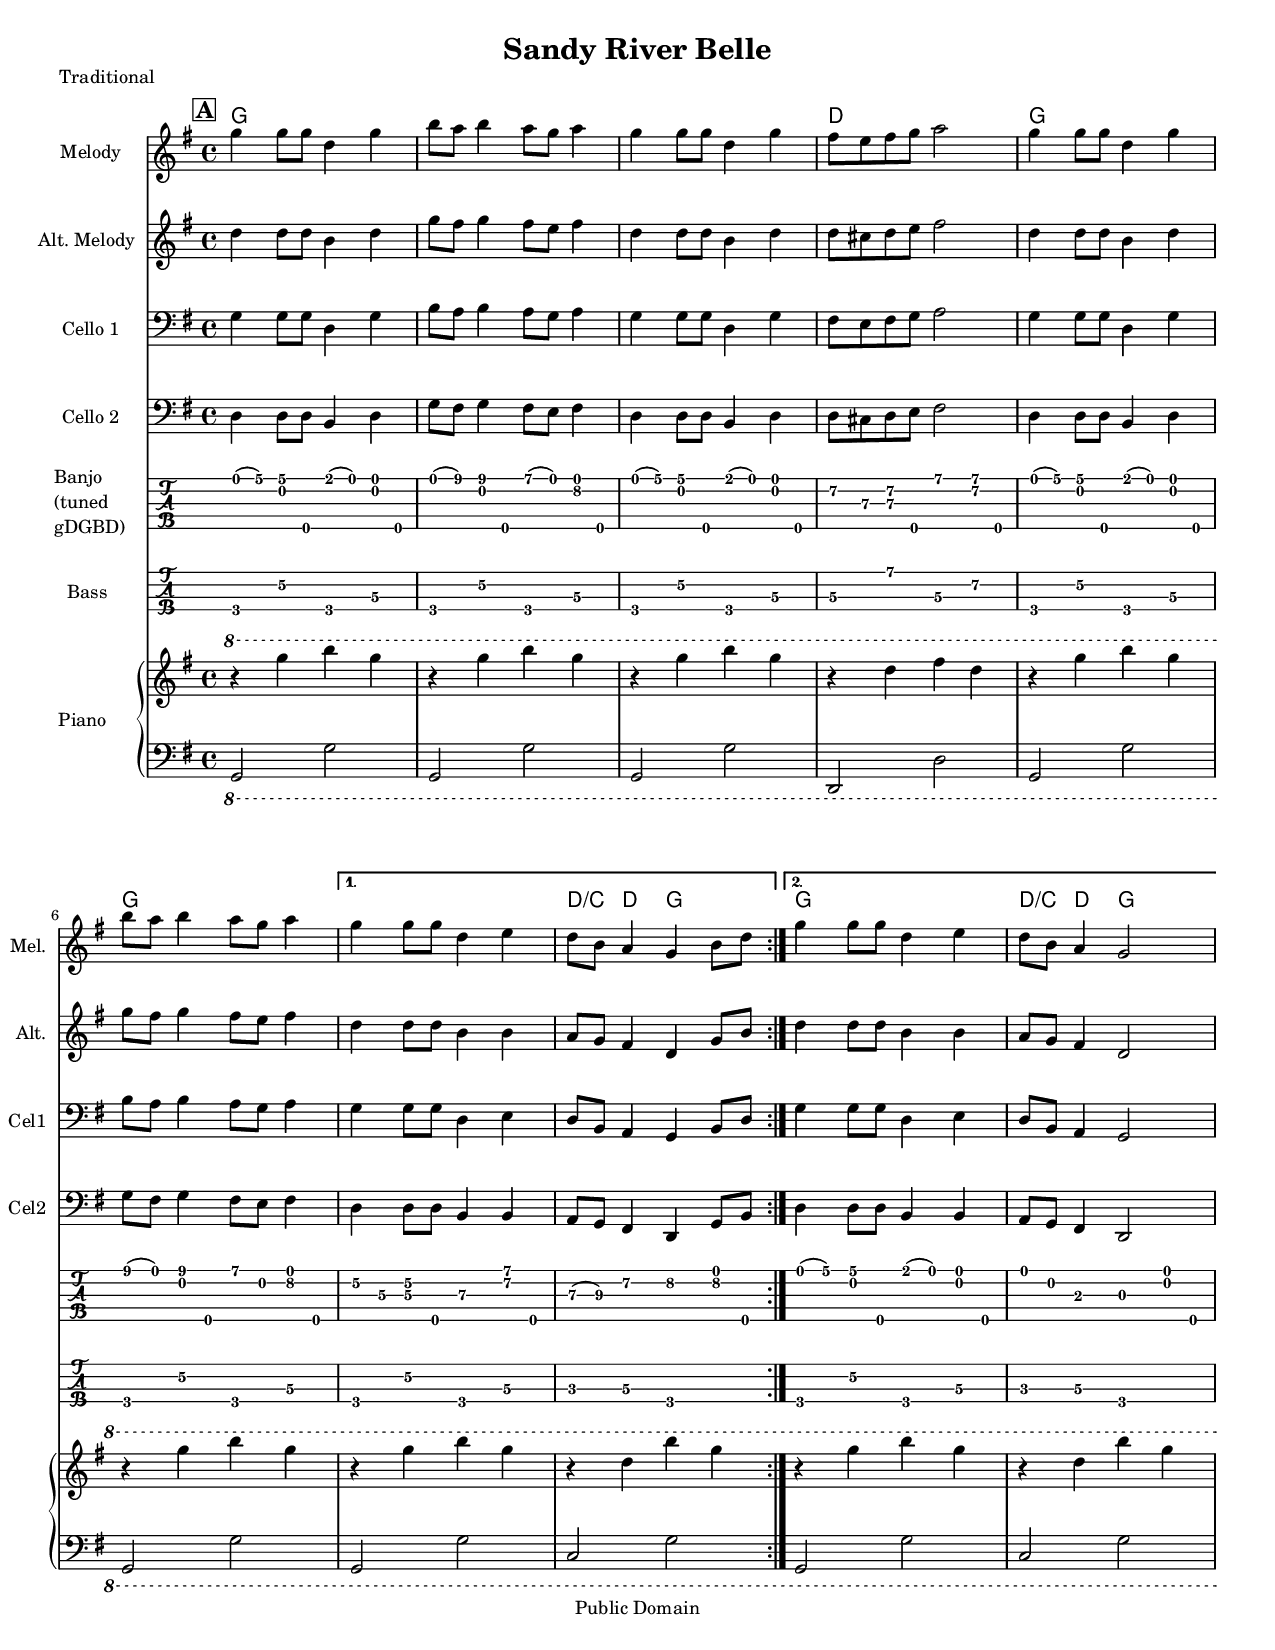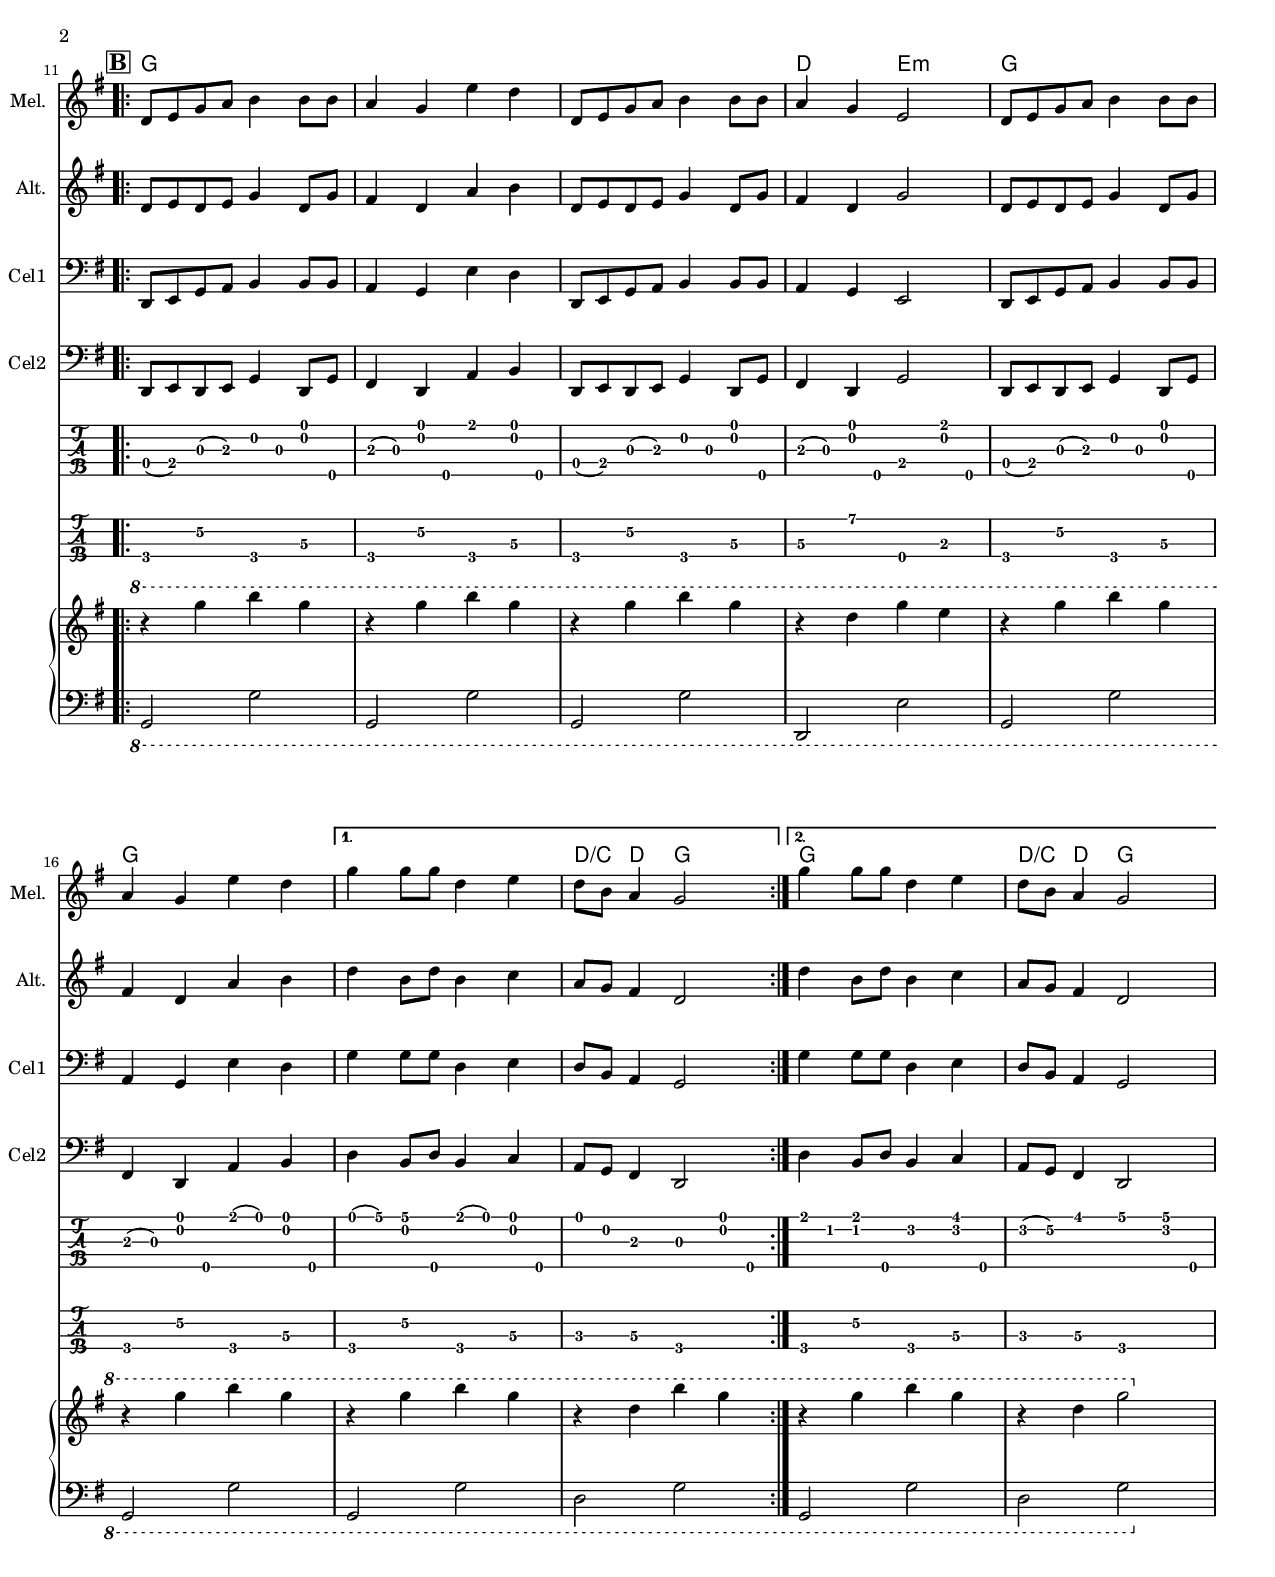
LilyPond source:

\version "2.6.3"
\header {
  title = "Sandy River Belle"
  piece = "Traditional"
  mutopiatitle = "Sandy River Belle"
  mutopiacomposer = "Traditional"
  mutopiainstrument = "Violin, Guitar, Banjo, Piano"
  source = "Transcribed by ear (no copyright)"
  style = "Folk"
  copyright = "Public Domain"
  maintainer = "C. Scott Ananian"
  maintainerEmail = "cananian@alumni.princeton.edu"
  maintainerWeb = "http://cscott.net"
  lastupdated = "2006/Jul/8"
  meter = 240
}
#(set-default-paper-size "letter")
#(set-global-staff-size 16)

melody = \relative c''' {
  \set Staff.midiInstrument = "fiddle"
  \key g \major
  \repeat volta 2 {
    g4 g8 g d4 g | b8 a b4 a8 g a4 |
    g4 g8 g d4 g | fis8 e fis g a2 |
    g4 g8 g d4 g | b8 a b4 a8 g a4 |
  } \alternative {
    { g4 g8 g d4 e | d8 b a4 g b8 d | }
    { g4 g8 g d4 e | d8 b a4 g2 | }
  }
  \repeat volta 2 {
    d8 e g a b4 b8 b | a4 g e' d |
    d,8 e g a b4 b8 b | a4 g e2 |
    d8 e g a b4 b8 b | a4 g e' d |
  } \alternative {
    { g4 g8 g d4 e | d8 b a4 g2 | }
    { g'4 g8 g d4 e | d8 b a4 g2 | }
  }
}

alternate = \relative c'' {
  \set Staff.midiInstrument = "fiddle"
  \key g \major
  \repeat volta 2 {
    d4 d8 d b4 d | g8 fis g4 fis8 e fis4 |
    d4 d8 d b4 d | d8 cis d e fis2 |
    d4 d8 d b4 d | g8 fis g4 fis8 e fis4 |
  } \alternative {
    { d4 d8 d b4 b | a8 g fis4 d g8 b | }
    { d4 d8 d b4 b | a8 g fis4 d2 | }
  }
  \repeat volta 2 {
    % first two notes in each of the next 3 lines was b4
    d8 e d8 e g4 d8 g | fis4 d a' b |
    d,8 e d8 e g4 d8 g | fis4 d g2 | % last note here was b
    d8 e d8 e g4 d8 g | fis4 d a' b |
  } \alternative {
    { d4 b8 d b4 c | a8 g fis4 d2 | }
    { d'4 b8 d b4 c | a8 g fis4 d2 | }
  }
}

banjo = \relative c {
  \set Staff.midiInstrument = "banjo"
  
  % [SEQUENCE_TRACK_NAME] Clawhammer Banjo
  \repeat volta 2 {
  d'8( g) <g b,> g\5 e( d) <d b > g\5 |
  % 2
  d( b') <b b,> g\5 a( d,) <d g\2> g\5 |
  % 3
  d( g) <g b,> g\5 e( d) <d b> g\5 |
  % 4
  fis\2 d\3 <fis\2 d\3> g\5 a4 <a fis\2>8 g\5 |
  % 5
  d( g) <g b,> g\5 e( d) <d b> g\5 |
  % 6
  b( d,) <b' b,> g\5 a b, <d g\2> g\5 |
  }
  \alternative {
  { % 7
  e\2 c\3 <e\2 c\3> g\5 d4\3 <a'\1 fis\2>8 g\5 |
  % 8
  d\3( e\3) fis4\2 g\2 <d g\2>8 g\5 |
  }
  { % 9
  d( g) <g b,> g\5 e( d) <d b > g\5 |
  % 18
  d b a4 g <d' b>8 g\5 |
  }
  }
  \repeat volta 2 {
  % 19
  d,( e) g( a) b g <d' b> g\5 |
  % 20
  a,( g) <d' b> g\5 e4 <d b>8 g\5 |
  % 21
  d,( e) g( a) b g <d' b> g\5 |
  % 22
  a,( g) <d' b> g\5 e,4 <e' b>8 g\5 |
  % 23
  d,( e) g( a) b g <d' b> g\5 |
  % 24
  a,( g) <d' b> g\5 e( d) <d b> g\5 |
  }
  \alternative {
  { % 25
  d( g) <g b,> g\5 e( d) <d b> g\5 |
  % 26
  d b a4 g <d' b>8 g\5 |
  }
  { % 35
  e c <e c> g\5 d4\2 <fis d\2>8 g\5 |
  % 36
  d\2( e\2) fis4 g <g d\2>8 g\5 |
  }  
  }
}

bass = \transpose c c,,
{
  \set Staff.instrument = "Bass "
  \set Staff.midiInstrument = "acoustic bass"
%  \key g \major

  \repeat volta 2 {
    g4 g'\2 g d'\3
    g4 g'\2 g d'\3
    g4 g'\2 g d'\3
    d'4\3 d'' d'\3 a'\2

    g4 g'\2 g d'\3
    g4 g'\2 g d'\3
   }
   \alternative {
    { g4 g'\2 g d'\3
      c'4\3 d'\3 g2 }
    { g4 g'\2 g d'\3
      c'4\3 d'\3 g2 }
   }
   \break

 % Part 2
   \repeat volta 2 {
    g4 g'\2 g d'\3
    g4 g'\2 g d'\3
    g4 g'\2 g d'\3
    d'4\3 d'' e b

    g4 g'\2 g d'\3
    g4 g'\2 g d'\3
   }
   \alternative {
    { g4 g'\2 g d'\3
      c'4\3 d'\3 g2 }
    { g4 g'\2 g d'\3
      c'4\3 d'\3 g2 }
   }
}

harmonies = \chordmode {
   \set Staff.midiInstrument = "pizzicato strings"
   \set Score.markFormatter = #format-mark-box-letters
   \repeat volta 2 {
   \mark\default
   g4 g g g
   g4 g g g
   g4 g g g
   d4 d d d
   g4 g g g
   g4 g g g
  }
  \alternative {
   { g4 g g g
     d4/+c d g g }
   { \set chordChanges = ##f
     g4 \set chordChanges = ##t g g g
     d4/+c d g g }
  }
  \break

% Part 2
  \repeat volta 2 {
  \mark\default
  g4 g g g
  g4 g g g
  g4 g g g
  d4 d e:m e:m
  g4 g g g
  g4 g g g
  }
  \alternative {
   { g4 g g g
     d4/+c d g g }
   { \set chordChanges = ##f
     g4 \set chordChanges = ##t g g g
     d4/+c d g g }
  }
}

pianotop = \relative c'''
{
  \key g \major
  #(set-octavation 1)

  \repeat volta 2 {
    r4 g' b g
    r4 g b g
    r4 g b g
    r4 d fis d

    r4 g b g
    r4 g b g
  }
  \alternative {
    { r4 g b g
      r4 d b' g }
    { r4 g b g
      r4 d b' g }
  }
  \break

% Part 2
  \repeat volta 2 {
    r4 g b g
    r4 g b g
    r4 g b g
    r4 d g e

    r4 g b g
    r4 g b g
  }
  \alternative {
    { r4 g b g
      r4 d b' g }
    { r4 g b g
      r4 d g2 }
  }
}

pianobot = \relative c,,
{
  \key g \major
  #(set-octavation -1)

  \repeat volta 2 {
   g'2 g' g, g' g, g'
   d,2 d'
   g,2 g' g, g'
  }
  \alternative {
   { g,2 g' c, g' }
   { g,2 g' c, g' }
  }
  \break

% Part 2
  \repeat volta 2 {
   g,2 g' g, g' g, g'
   d,2 e'
   g,2 g' g, g'
  }
  \alternative {
   { g,2 g' d g }
   { g,2 g' d g }
  }
}

\score {
  <<
    \context ChordNames {
         \set chordChanges = ##t
         \harmonies
    }
    \new Staff <<
      \set Staff.instrument = "Melody"
      \set Staff.instr = "Mel."
      \melody 
    >>
    \new Staff <<
      \set Staff.instrument = "Alt. Melody"
      \set Staff.instr = "Alt."
      \alternate
    >>
    \context Staff = celloA {
      \set Staff.instrument = "Cello 1"
      \set Staff.instr = "Cel1"
      \transpose c c,, << \clef bass \melody >> % 2 octaves down
    }
    \context Staff = celloB {
      \set Staff.instrument = "Cello 2"
      \set Staff.instr = "Cel2"
      \transpose c c,, << \clef bass \alternate >> % 2 octaves down
    }
    \new TabStaff <<
      \set Staff.instrument = \markup{ \column{ "Banjo" "(tuned" "gDGBD)" } }
      \set TabStaff.stringTunings = #banjo-open-g-tuning
%     \tempo 2 = 120 
      \time 4/4 
%     \key g \major
      \banjo
    >>
    \new TabStaff <<
      \set TabStaff.stringTunings = #bass-tuning
      \bass
    >>
    \new PianoStaff <<
      #(set-accidental-style 'piano-cautionary)
      \set PianoStaff.instrument = \markup { "Piano" \hspace #2.0 }
     \context Staff = upper << \time 4/4 \pianotop >>
     \context Staff = lower << \clef bass \pianobot >>
   >>
  >>
  \layout { }
}

\score {
  \unfoldRepeats
  \context PianoStaff <<
    \context Staff=melody << r4 \melody >>
    \context Staff=alternate << r4 \alternate >>
    \context Staff=banjo << r4 \pp\banjo >>
    \context Staff=bass << r4 \bass >>
%    \context Staff=chords << r4\p \harmonies >>
    \context Staff=upper << r4\pianotop >>
    \context Staff=lower << r4\pianobot >>
  >>
  \midi {
    \tempo 2=120
  }
}
